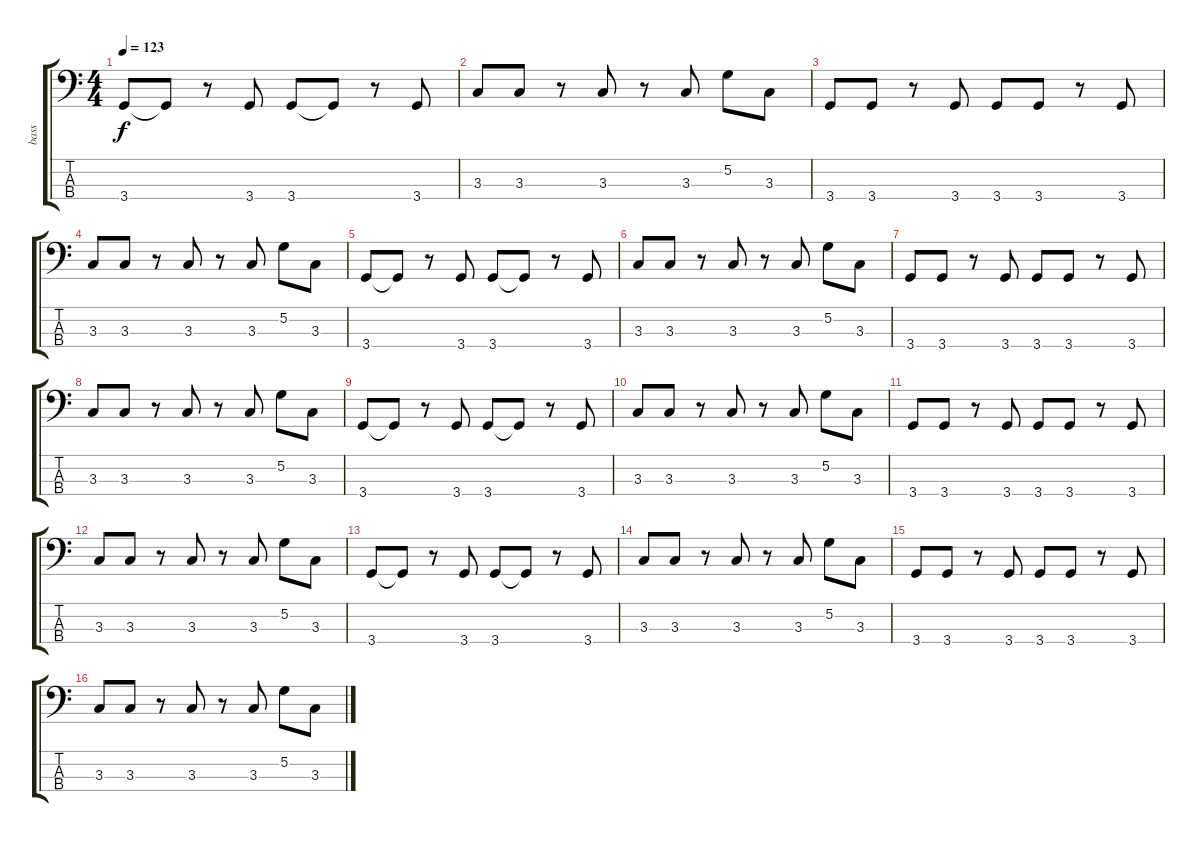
\track ("bass" "bass") {instrument electricbasspick}
\staff {score tabs}
\tuning (G2 D2 A1 E1) {hide}
\ts (4 4)
\tempo 123
\clef f4
\ks c
3.4.8{dy f} 3.4{t}.8 r.8 3.4.8 3.4.8 3.4{t}.8 r.8 3.4.8 |
3.3.8 3.3.8 r.8 3.3.8 r.8 3.3.8 5.2.8 3.3.8 |
3.4.8 3.4.8 r.8 3.4.8 3.4.8 3.4.8 r.8 3.4.8 |
3.3.8 3.3.8 r.8 3.3.8 r.8 3.3.8 5.2.8 3.3.8 |
3.4.8 3.4{t}.8 r.8 3.4.8 3.4.8 3.4{t}.8 r.8 3.4.8 |
3.3.8 3.3.8 r.8 3.3.8 r.8 3.3.8 5.2.8 3.3.8 |
3.4.8 3.4.8 r.8 3.4.8 3.4.8 3.4.8 r.8 3.4.8 |
3.3.8 3.3.8 r.8 3.3.8 r.8 3.3.8 5.2.8 3.3.8 |
3.4.8 3.4{t}.8 r.8 3.4.8 3.4.8 3.4{t}.8 r.8 3.4.8 |
3.3.8 3.3.8 r.8 3.3.8 r.8 3.3.8 5.2.8 3.3.8 |
3.4.8 3.4.8 r.8 3.4.8 3.4.8 3.4.8 r.8 3.4.8 |
3.3.8 3.3.8 r.8 3.3.8 r.8 3.3.8 5.2.8 3.3.8 |
3.4.8 3.4{t}.8 r.8 3.4.8 3.4.8 3.4{t}.8 r.8 3.4.8 |
3.3.8{volume 11} 3.3.8 r.8 3.3.8 r.8 3.3.8 5.2.8 3.3.8 |
3.4.8 3.4.8 r.8 3.4.8 3.4.8 3.4.8 r.8 3.4.8 |
3.3.8{volume 8} 3.3.8 r.8 3.3.8 r.8 3.3.8 5.2.8 3.3.8
